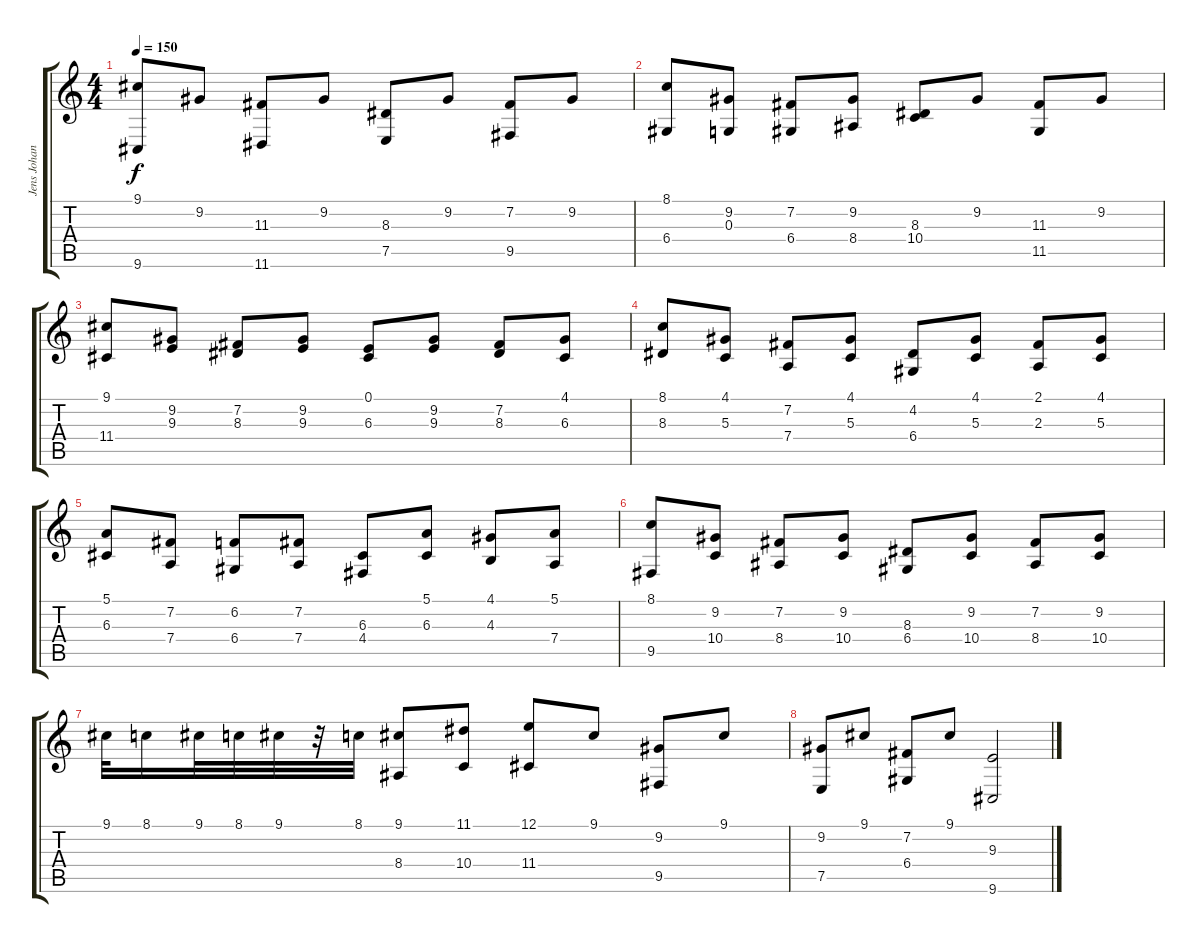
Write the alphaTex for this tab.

\track ("Jens Johansson" "Jens Johan") {instrument drawbarorgan}
\staff {score tabs}
\tuning (E4 B3 G3 D3 A2 E2) {hide}
\ts (4 4)
\tempo 150
\clef g2
\ks c
(9.1 9.6).8{dy f volume 16} 9.2.8{volume 16} (11.3 11.6).8{volume 16} 9.2.8{volume 15} (8.3 7.5).8{volume 15} 9.2.8{volume 15} (7.2 9.5).8{volume 15} 9.2.8{volume 14} |
(8.1 6.4).8{volume 14} (9.2 0.3).8{volume 14} (7.2 6.4).8{volume 14} (9.2 8.4).8{volume 14} (8.3 10.4).8{volume 13} 9.2.8{volume 13} (11.3 11.5).8{volume 13} 9.2.8{volume 13} |
(9.1 11.4).8{volume 12} (9.2 9.3).8{volume 12} (7.2 8.3).8{volume 12} (9.2 9.3).8{volume 12} (0.1 6.3).8{volume 12} (9.2 9.3).8{volume 11} (7.2 8.3).8{volume 11} (4.1 6.3).8{volume 11} |
(8.1 8.3).8{volume 11} (4.1 5.3).8{volume 10} (7.2 7.4).8{volume 10} (4.1 5.3).8{volume 10} (4.2 6.4).8{volume 10} (4.1 5.3).8{volume 10} (2.1 2.3).8{volume 9} (4.1 5.3).8{volume 9} |
(5.1 6.3).8{volume 9} (7.2 7.4).8{volume 9} (6.2 6.4).8{volume 8} (7.2 7.4).8{volume 8} (6.3 4.4).8{volume 8} (5.1 6.3).8{volume 8} (4.1 4.3).8{volume 8} (5.1 7.4).8{volume 7} |
(8.1 9.5).8{volume 7} (9.2 10.4).8{volume 7} (7.2 8.4).8{volume 7} (9.2 10.4).8{volume 6} (8.3 6.4).8{volume 6} (9.2 10.4).8{volume 6} (7.2 8.4).8{volume 6} (9.2 10.4).8{volume 6} |
9.1.32{volume 5} 8.1.16{volume 5} 9.1.32 8.1.32{volume 5} 9.1.32{volume 5} r.32 8.1.32 (9.1 8.4).8{volume 5} (11.1 10.4).8{volume 5} (12.1 11.4).8{volume 4} 9.1.8{volume 4} (9.2 9.5).8{volume 4} 9.1.8{volume 4} |
(9.2 7.5).8{volume 4} 9.1.8{volume 3} (7.2 6.4).8{volume 3} 9.1.8{volume 3} (9.3 9.6).2{volume 3}
